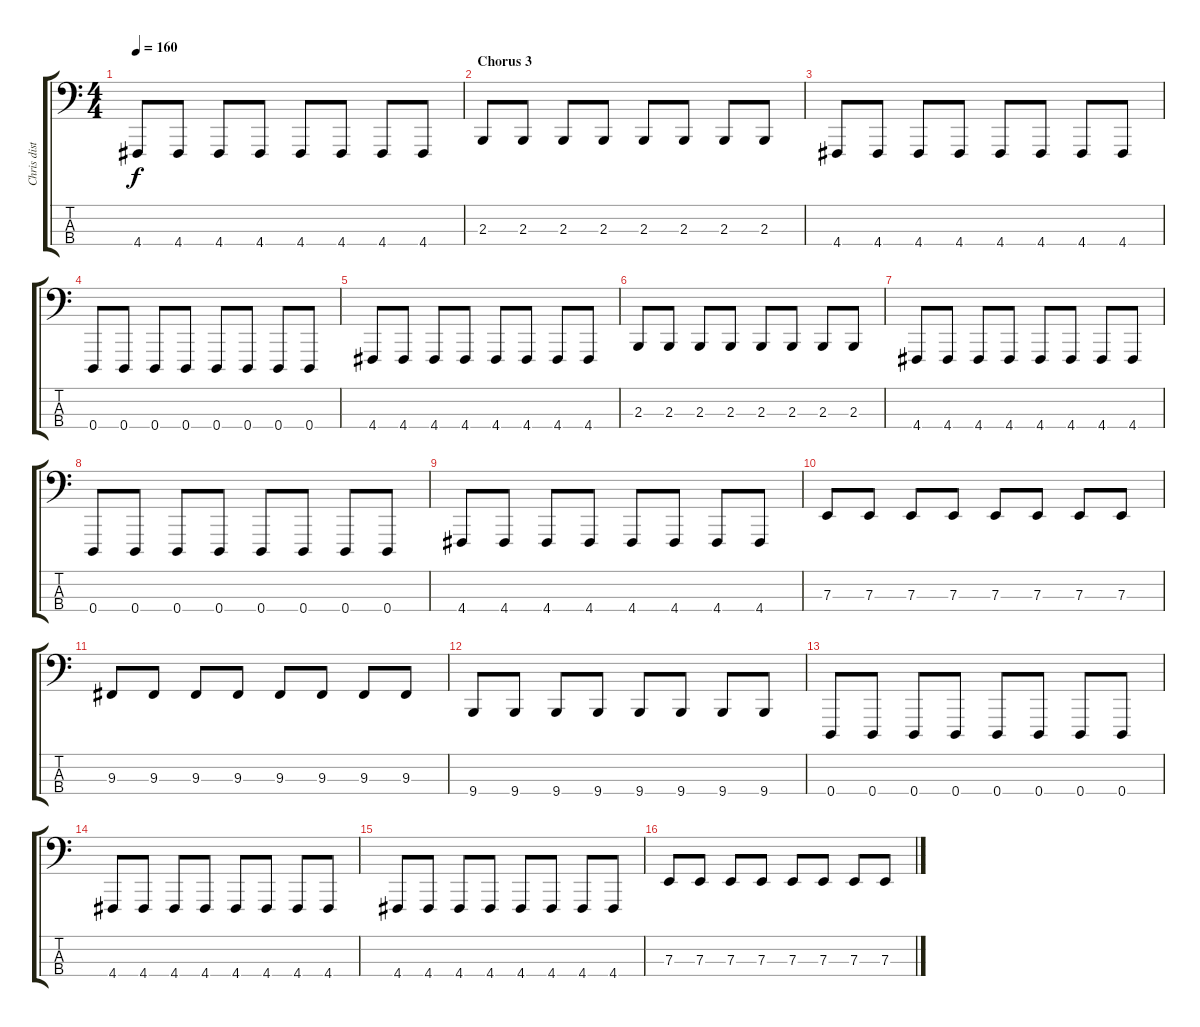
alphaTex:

\track ("Chris dist" "Chris dist") {instrument synthbrass1}
\staff {score tabs}
\tuning (G2 D2 A1 D1) {hide}
\ts (4 4)
\tempo 160
\clef f4
\ks c
4.4.8{dy f} 4.4.8 4.4.8 4.4.8 4.4.8 4.4.8 4.4.8 4.4.8 |
\section ("" "Chorus 3")
2.3.8 2.3.8 2.3.8 2.3.8 2.3.8 2.3.8 2.3.8 2.3.8 |
4.4.8 4.4.8 4.4.8 4.4.8 4.4.8 4.4.8 4.4.8 4.4.8 |
0.4.8 0.4.8 0.4.8 0.4.8 0.4.8 0.4.8 0.4.8 0.4.8 |
4.4.8 4.4.8 4.4.8 4.4.8 4.4.8 4.4.8 4.4.8 4.4.8 |
2.3.8 2.3.8 2.3.8 2.3.8 2.3.8 2.3.8 2.3.8 2.3.8 |
4.4.8 4.4.8 4.4.8 4.4.8 4.4.8 4.4.8 4.4.8 4.4.8 |
0.4.8 0.4.8 0.4.8 0.4.8 0.4.8 0.4.8 0.4.8 0.4.8 |
4.4.8 4.4.8 4.4.8 4.4.8 4.4.8 4.4.8 4.4.8 4.4.8 |
7.3.8 7.3.8 7.3.8 7.3.8 7.3.8 7.3.8 7.3.8 7.3.8 |
9.3.8 9.3.8 9.3.8 9.3.8 9.3.8 9.3.8 9.3.8 9.3.8 |
9.4.8 9.4.8 9.4.8 9.4.8 9.4.8 9.4.8 9.4.8 9.4.8 |
0.4.8 0.4.8 0.4.8 0.4.8 0.4.8 0.4.8 0.4.8 0.4.8 |
4.4.8 4.4.8 4.4.8 4.4.8 4.4.8 4.4.8 4.4.8 4.4.8 |
4.4.8 4.4.8 4.4.8 4.4.8 4.4.8 4.4.8 4.4.8 4.4.8 |
7.3.8 7.3.8 7.3.8 7.3.8 7.3.8 7.3.8 7.3.8 7.3.8
